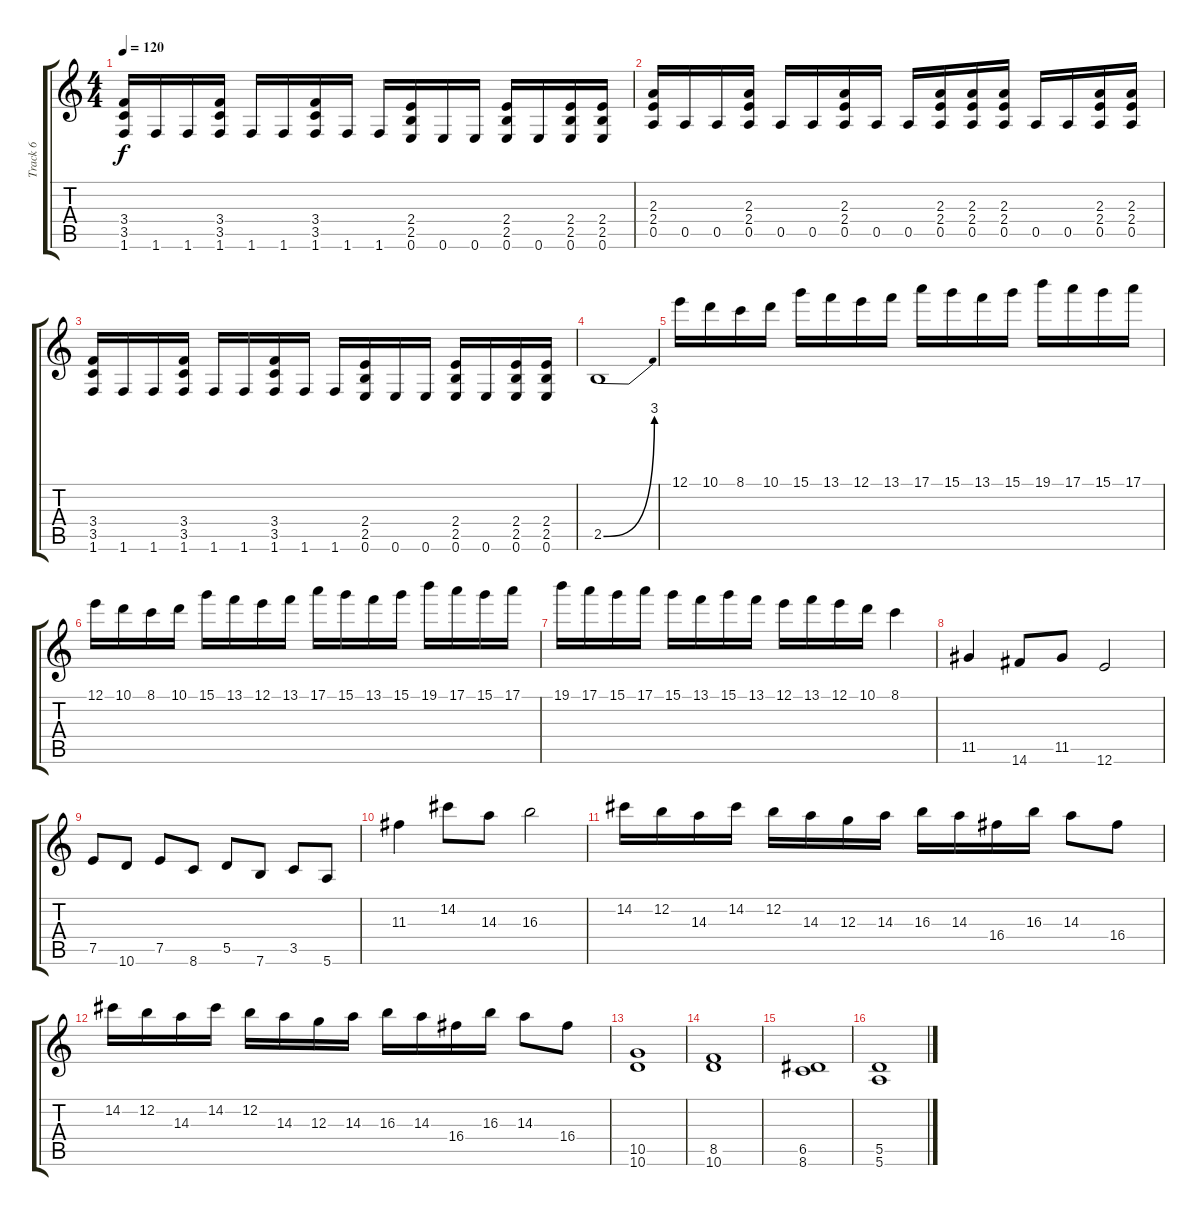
\track ("Track 6" "Track 6") {instrument distortionguitar}
\staff {score tabs}
\tuning (E4 B3 G3 D3 A2 E2) {hide}
\ts (4 4)
\tempo 120
\clef g2
\ks c
(3.4 3.5 1.6).16{dy f} 1.6.16 1.6.16 (3.4 3.5 1.6).16 1.6.16 1.6.16 (3.4 3.5 1.6).16 1.6.16 1.6.16 (2.4 2.5 0.6).16 0.6.16 0.6.16 (2.4 2.5 0.6).16 0.6.16 (2.4 2.5 0.6).16 (2.4 2.5 0.6).16 |
(2.3 2.4 0.5).16 0.5.16 0.5.16 (2.3 2.4 0.5).16 0.5.16 0.5.16 (2.3 2.4 0.5).16 0.5.16 0.5.16 (2.3 2.4 0.5).16 (2.3 2.4 0.5).16 (2.3 2.4 0.5).16 0.5.16 0.5.16 (2.3 2.4 0.5).16 (2.3 2.4 0.5).16 |
(3.4 3.5 1.6).16 1.6.16 1.6.16 (3.4 3.5 1.6).16 1.6.16 1.6.16 (3.4 3.5 1.6).16 1.6.16 1.6.16 (2.4 2.5 0.6).16 0.6.16 0.6.16 (2.4 2.5 0.6).16 0.6.16 (2.4 2.5 0.6).16 (2.4 2.5 0.6).16 |
2.5{be (bend 0 0 60 12)}.1 |
12.1.16 10.1.16 8.1.16 10.1.16 15.1.16 13.1.16 12.1.16 13.1.16 17.1.16 15.1.16 13.1.16 15.1.16 19.1.16 17.1.16 15.1.16 17.1.16 |
12.1.16 10.1.16 8.1.16 10.1.16 15.1.16 13.1.16 12.1.16 13.1.16 17.1.16 15.1.16 13.1.16 15.1.16 19.1.16 17.1.16 15.1.16 17.1.16 |
19.1.16 17.1.16 15.1.16 17.1.16 15.1.16 13.1.16 15.1.16 13.1.16 12.1.16 13.1.16 12.1.16 10.1.16 8.1.4 |
11.5.4 14.6.8 11.5.8 12.6.2 |
7.5.8 10.6.8 7.5.8 8.6.8 5.5.8 7.6.8 3.5.8 5.6.8 |
11.3.4 14.2.8 14.3.8 16.3.2 |
14.2.16 12.2.16 14.3.16 14.2.16 12.2.16 14.3.16 12.3.16 14.3.16 16.3.16 14.3.16 16.4.16 16.3.16 14.3.8 16.4.8 |
14.2.16 12.2.16 14.3.16 14.2.16 12.2.16 14.3.16 12.3.16 14.3.16 16.3.16 14.3.16 16.4.16 16.3.16 14.3.8 16.4.8 |
(10.5 10.6).1 |
(8.5 10.6).1 |
(6.5 8.6).1 |
(5.5 5.6).1
